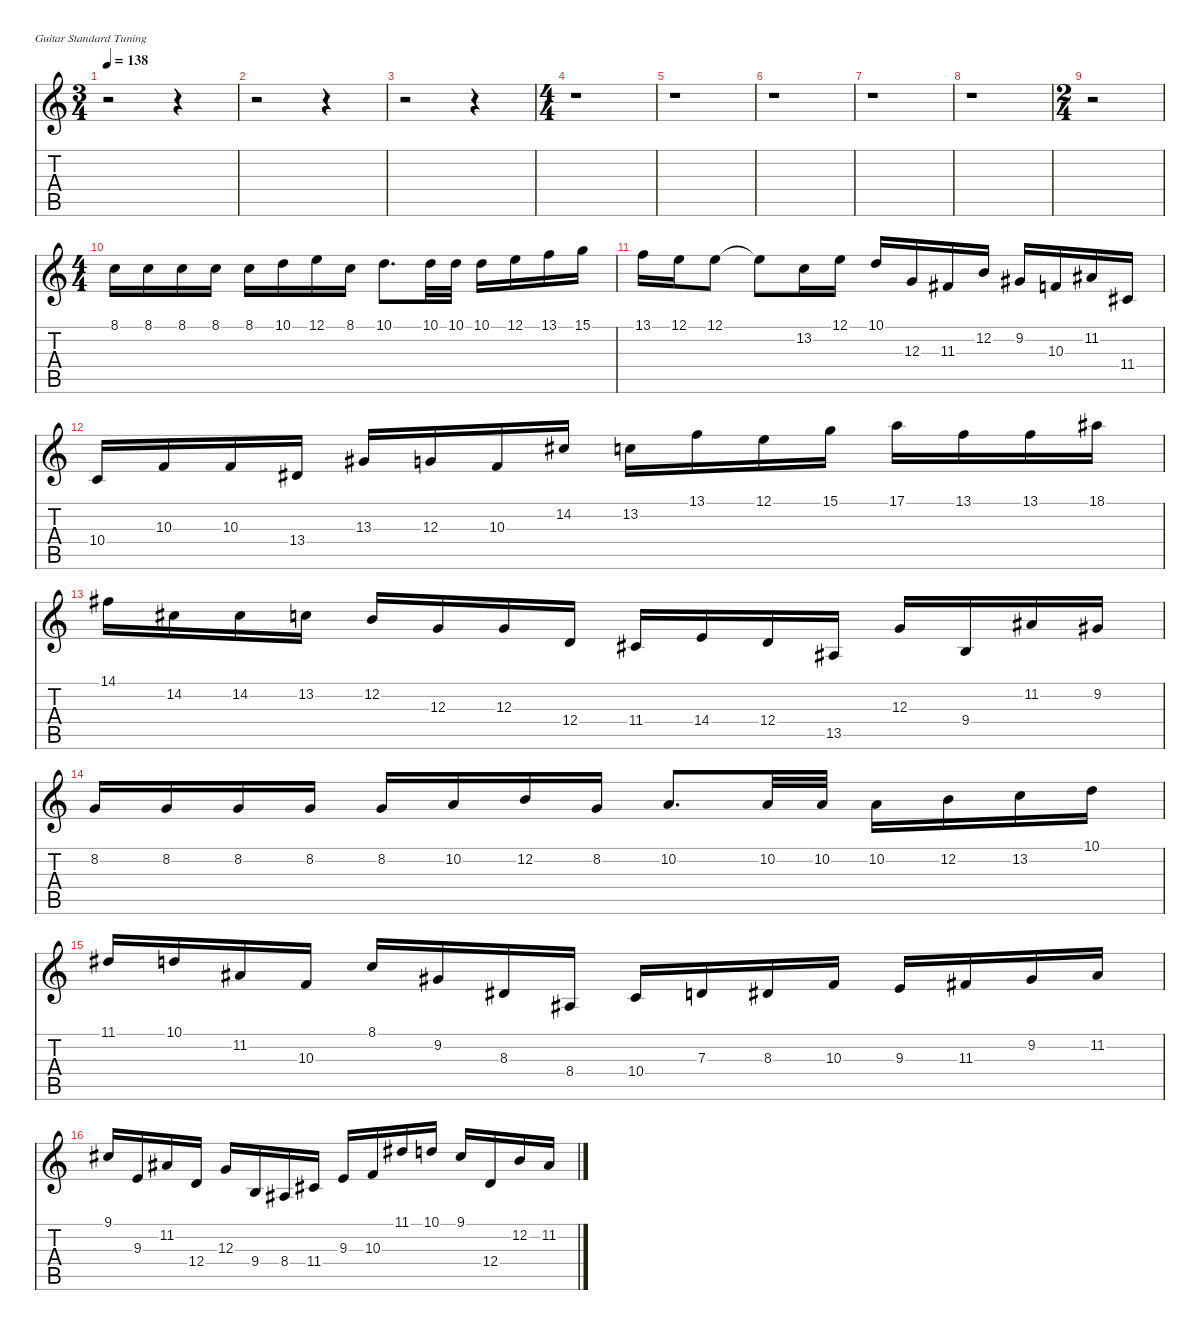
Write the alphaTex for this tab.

\defaultSystemsLayout 4
\hideDynamics
\bracketExtendMode nobrackets
\singleTrackTrackNamePolicy hidden
\multiTrackTrackNamePolicy hidden
\firstSystemTrackNameMode fullname
\firstSystemTrackNameOrientation horizontal
\otherSystemsTrackNameOrientation horizontal
\track ("Synth" "pad.synth.") {instrument pad3polysynth}
\staff {score tabs}
\tuning (E4 B3 G3 D3 A2 E2)
\ts (3 4)
\tempo 138
\clef g2
\ks c
r.2{dy fff beam Down} r.4{beam Down} |
r.2{beam Down} r.4{beam Down} |
r.2{beam Down} r.4{beam Down} |
\ts (4 4)
r.1{beam Down} |
r.1{beam Down} |
r.1{beam Down} |
r.1{beam Down} |
r.1{beam Down} |
\ts (2 4)
r.2{beam Down} |
\ts (4 4)
8.1.16{beam Down} 8.1.16{beam Down} 8.1.16{beam Down} 8.1.16{beam Down} 8.1.16{beam Down} 10.1.16{beam Down} 12.1.16{beam Down} 8.1.16{beam Down} 10.1.8{d beam Down} 10.1.32{beam Down} 10.1.32{beam Down} 10.1.16{beam Down} 12.1.16{beam Down} 13.1.16{beam Down} 15.1.16{beam Down} |
13.1.16{beam Down} 12.1.16{beam Down} 12.1.8{beam Down} 12.1{t}.8{dy f beam Down} 13.2.16{dy fff beam Down} 12.1.16{beam Down} 10.1.16{beam Up} 12.3.16{beam Up} 11.3{acc #}.16{beam Up} 12.2.16{beam Up} 9.2{acc #}.16{beam Up} 10.3.16{beam Up} 11.2{acc #}.16{beam Up} 11.4{acc #}.16{beam Up} |
10.4.16{beam Up} 10.3.16{beam Up} 10.3.16{beam Up} 13.4{acc #}.16{beam Up} 13.3{acc #}.16{beam Up} 12.3.16{beam Up} 10.3.16{beam Up} 14.2{acc #}.16{beam Up} 13.2.16{beam Down} 13.1.16{beam Down} 12.1.16{beam Down} 15.1.16{beam Down} 17.1.16{beam Down} 13.1.16{beam Down} 13.1.16{beam Down} 18.1{acc #}.16{beam Down} |
14.1{acc #}.16{beam Down} 14.2{acc #}.16{beam Down} 14.2{acc #}.16{beam Down} 13.2.16{beam Down} 12.2.16{beam Up} 12.3.16{beam Up} 12.3.16{beam Up} 12.4.16{beam Up} 11.4{acc #}.16{beam Up} 14.4.16{beam Up} 12.4.16{beam Up} 13.5{acc #}.16{beam Up} 12.3.16{beam Up} 9.4.16{beam Up} 11.2{acc #}.16{beam Up} 9.2{acc #}.16{beam Up} |
8.2.16{beam Up} 8.2.16{beam Up} 8.2.16{beam Up} 8.2.16{beam Up} 8.2.16{beam Up} 10.2.16{beam Up} 12.2.16{beam Up} 8.2.16{beam Up} 10.2.8{d beam Up} 10.2.32{beam Up} 10.2.32{beam Up} 10.2.16{beam Down} 12.2.16{beam Down} 13.2.16{beam Down} 10.1.16{beam Down} |
11.1{acc #}.16{beam Up} 10.1.16{beam Up} 11.2{acc #}.16{beam Up} 10.3.16{beam Up} 8.1.16{beam Up} 9.2{acc #}.16{beam Up} 8.3{acc #}.16{beam Up} 8.4{acc #}.16{beam Up} 10.4.16{beam Up} 7.3.16{beam Up} 8.3{acc #}.16{beam Up} 10.3.16{beam Up} 9.3.16{beam Up} 11.3{acc #}.16{beam Up} 9.2{acc #}.16{beam Up} 11.2{acc #}.16{beam Up} |
9.1{acc #}.16{beam Up} 9.3.16{beam Up} 11.2{acc #}.16{beam Up} 12.4.16{beam Up} 12.3.16{beam Up} 9.4.16{beam Up} 8.4{acc #}.16{beam Up} 11.4{acc #}.16{beam Up} 9.3.16{beam Up} 10.3.16{beam Up} 11.1{acc #}.16{beam Up} 10.1.16{beam Up} 9.1{acc #}.16{beam Up} 12.4.16{beam Up} 12.2.16{beam Up} 11.2{acc #}.16{beam Up}
